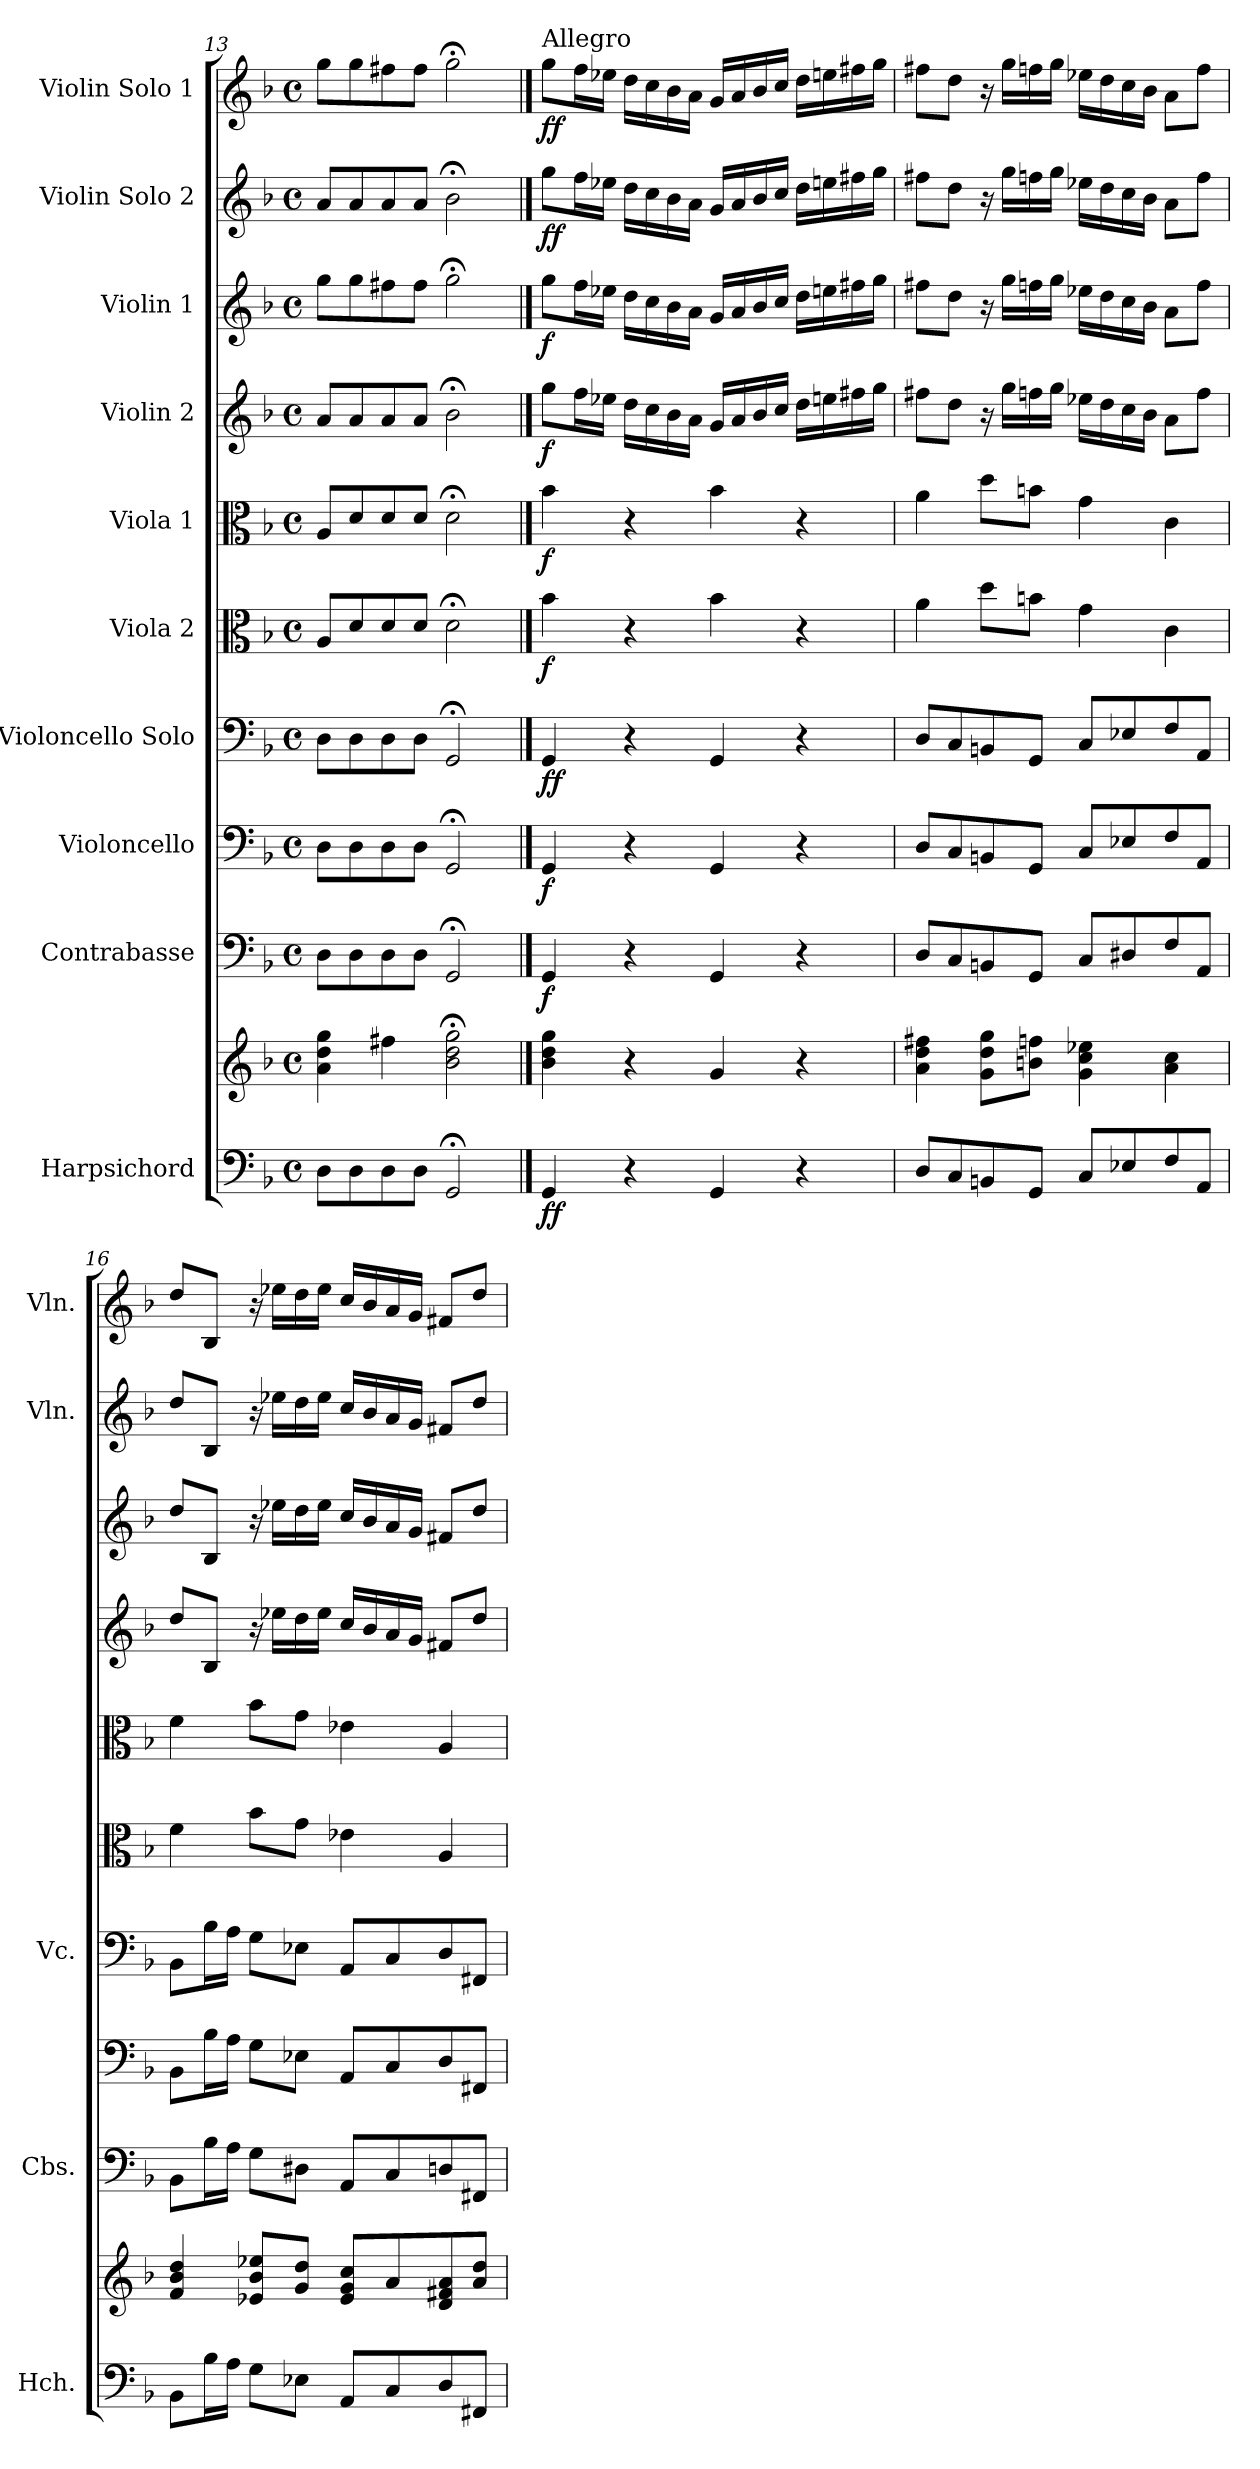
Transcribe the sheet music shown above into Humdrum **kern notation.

**kern	**kern	**dynam	**kern	**dynam	**kern	**dynam	**kern	**dynam	**kern	**dynam	**kern	**dynam	**kern	**dynam	**kern	**dynam	**kern	**dynam	**kern	**dynam
*part10	*part10	*part10	*part9	*part9	*part8	*part8	*part7	*part7	*part6	*part6	*part5	*part5	*part4	*part4	*part3	*part3	*part2	*part2	*part1	*part1
*staff11	*staff10	*staff10/11	*staff9	*staff9	*staff8	*staff8	*staff7	*staff7	*staff6	*staff6	*staff5	*staff5	*staff4	*staff4	*staff3	*staff3	*staff2	*staff2	*staff1	*staff1
*I"Harpsichord	*	*	*I"Contrabasse	*	*I"Violoncello	*	*I"Violoncello Solo	*	*I"Viola 2	*	*I"Viola 1	*	*I"Violin 2	*	*I"Violin 1	*	*I"Violin Solo 2	*	*I"Violin Solo 1	*
*I'Hch.	*	*	*I'Cbs.	*	*	*	*I'Vc.	*	*	*	*	*	*	*	*	*	*I'Vln.	*	*I'Vln.	*
*clefF4	*clefG2	*	*clefF4	*	*clefF4	*	*clefF4	*	*clefC3	*	*clefC3	*	*clefG2	*	*clefG2	*	*clefG2	*	*clefG2	*
*	*	*	*ITrd7c12	*	*	*	*	*	*	*	*	*	*	*	*	*	*	*	*	*
*k[b-]	*k[b-]	*	*k[b-]	*	*k[b-]	*	*k[b-]	*	*k[b-]	*	*k[b-]	*	*k[b-]	*	*k[b-]	*	*k[b-]	*	*k[b-]	*
*M4/4	*M4/4	*	*M4/4	*	*M4/4	*	*M4/4	*	*M4/4	*	*M4/4	*	*M4/4	*	*M4/4	*	*M4/4	*	*M4/4	*
*met(c)	*met(c)	*	*met(c)	*	*met(c)	*	*met(c)	*	*met(c)	*	*met(c)	*	*met(c)	*	*met(c)	*	*met(c)	*	*met(c)	*
=13	=13	=13	=13	=13	=13	=13	=13	=13	=13	=13	=13	=13	=13	=13	=13	=13	=13	=13	=13	=13
8D\L	4a\ 4dd\ 4gg\	.	8DD\L	.	8D\L	.	8D\L	.	8A/L	.	8A/L	.	8a/L	.	8gg\L	.	8a/L	.	8gg\L	.
8D\	.	.	8DD\	.	8D\	.	8D\	.	8d/	.	8d/	.	8a/	.	8gg\	.	8a/	.	8gg\	.
8D\	4ff#X\	.	8DD\	.	8D\	.	8D\	.	8d/	.	8d/	.	8a/	.	8ff#X\	.	8a/	.	8ff#X\	.
8D\J	.	.	8DD\J	.	8D\J	.	8D\J	.	8d/J	.	8d/J	.	8a/J	.	8ff#\J	.	8a/J	.	8ff#\J	.
2GG;</	2b-\;< 2dd\;< 2gg\;<	.	2GGG;</	.	2GG;</	.	2GG;</	.	2d;<\	.	2d;<\	.	2b-;<\	.	2gg;<\	.	2b-;<\	.	2gg;<\	.
!!LO:PB:g=z
==14	==14	==14	==14	==14	==14	==14	==14	==14	==14	==14	==14	==14	==14	==14	==14	==14	==14	==14	==14	==14
*	*	*	*	*	*	*	*	*	*	*	*	*	*	*	*	*	*	*	*MM112	*
!	!	!	!	!	!	!	!	!	!	!	!	!	!	!	!	!	!	!	!LO:TX:t=Allegro	!
!	!	!LO:DY:b=2	!	!	!	!	!	!	!	!	!	!	!	!	!	!	!	!	!	!
!	!	!LO:DY:n=1:b=2	!	!LO:DY:b	!	!LO:DY:b	!	!LO:DY:b	!	!	!	!	!	!	!	!	!	!	!	!
!	!	!	!	!	!	!	!	!LO:DY:n=1:b	!	!LO:DY:b	!	!LO:DY:b	!	!LO:DY:b	!	!LO:DY:b	!	!LO:DY:b	!	!
!	!	!	!	!	!	!	!	!	!	!	!	!	!	!	!	!	!	!LO:DY:n=1:b	!	!LO:DY:b
!	!	!	!	!	!	!	!	!	!	!	!	!	!	!	!	!	!	!	!	!LO:DY:n=1:b
4GG/	4b-\ 4dd\ 4gg\	f f	4GGG/	f	4GG/	f	4GG/	f f	4b-\	f	4b-\	f	8gg\L	f	8gg\L	f	8gg\L	f f	8gg\L	f f
.	.	.	.	.	.	.	.	.	.	.	.	.	16ff\L	.	16ff\L	.	16ff\L	.	16ff\L	.
.	.	.	.	.	.	.	.	.	.	.	.	.	16ee-X\JJ	.	16ee-X\JJ	.	16ee-X\JJ	.	16ee-X\JJ	.
4r	4r	.	4r	.	4r	.	4r	.	4r	.	4r	.	16dd\LL	.	16dd\LL	.	16dd\LL	.	16dd\LL	.
.	.	.	.	.	.	.	.	.	.	.	.	.	16cc\	.	16cc\	.	16cc\	.	16cc\	.
.	.	.	.	.	.	.	.	.	.	.	.	.	16b-\	.	16b-\	.	16b-\	.	16b-\	.
.	.	.	.	.	.	.	.	.	.	.	.	.	16a\JJ	.	16a\JJ	.	16a\JJ	.	16a\JJ	.
4GG/	4g/	.	4GGG/	.	4GG/	.	4GG/	.	4b-\	.	4b-\	.	16g/LL	.	16g/LL	.	16g/LL	.	16g/LL	.
.	.	.	.	.	.	.	.	.	.	.	.	.	16a/	.	16a/	.	16a/	.	16a/	.
.	.	.	.	.	.	.	.	.	.	.	.	.	16b-/	.	16b-/	.	16b-/	.	16b-/	.
.	.	.	.	.	.	.	.	.	.	.	.	.	16cc/JJ	.	16cc/JJ	.	16cc/JJ	.	16cc/JJ	.
4r	4r	.	4r	.	4r	.	4r	.	4r	.	4r	.	16dd\LL	.	16dd\LL	.	16dd\LL	.	16dd\LL	.
.	.	.	.	.	.	.	.	.	.	.	.	.	16een\	.	16een\	.	16een\	.	16een\	.
.	.	.	.	.	.	.	.	.	.	.	.	.	16ff#X\	.	16ff#X\	.	16ff#X\	.	16ff#X\	.
.	.	.	.	.	.	.	.	.	.	.	.	.	16gg\JJ	.	16gg\JJ	.	16gg\JJ	.	16gg\JJ	.
=15	=15	=15	=15	=15	=15	=15	=15	=15	=15	=15	=15	=15	=15	=15	=15	=15	=15	=15	=15	=15
8D/L	4a\ 4dd\ 4ff#X\	.	8DD/L	.	8D/L	.	8D/L	.	4a\	.	4a\	.	8ff#X\L	.	8ff#X\L	.	8ff#X\L	.	8ff#X\L	.
8C/	.	.	8CC/	.	8C/	.	8C/	.	.	.	.	.	8dd\J	.	8dd\J	.	8dd\J	.	8dd\J	.
8BBn/	8g\ 8dd\ 8gg\L	.	8BBBn/	.	8BBn/	.	8BBn/	.	8dd\L	.	8dd\L	.	16r	.	16r	.	16r	.	16r	.
.	.	.	.	.	.	.	.	.	.	.	.	.	16gg\LL	.	16gg\LL	.	16gg\LL	.	16gg\LL	.
8GG/J	8bn\ 8ffn\J	.	8GGG/J	.	8GG/J	.	8GG/J	.	8bn\J	.	8bn\J	.	16ffn\	.	16ffn\	.	16ffn\	.	16ffn\	.
.	.	.	.	.	.	.	.	.	.	.	.	.	16gg\JJ	.	16gg\JJ	.	16gg\JJ	.	16gg\JJ	.
8C/L	4g\ 4cc\ 4ee-X\	.	8CC/L	.	8C/L	.	8C/L	.	4g\	.	4g\	.	16ee-X\LL	.	16ee-X\LL	.	16ee-X\LL	.	16ee-X\LL	.
.	.	.	.	.	.	.	.	.	.	.	.	.	16dd\	.	16dd\	.	16dd\	.	16dd\	.
8E-X/	.	.	8DD#X/	.	8E-X/	.	8E-X/	.	.	.	.	.	16cc\	.	16cc\	.	16cc\	.	16cc\	.
.	.	.	.	.	.	.	.	.	.	.	.	.	16b-\JJ	.	16b-\JJ	.	16b-\JJ	.	16b-\JJ	.
8F/	4a\ 4cc\	.	8FF/	.	8F/	.	8F/	.	4c\	.	4c\	.	8a\L	.	8a\L	.	8a\L	.	8a\L	.
8AA/J	.	.	8AAA/J	.	8AA/J	.	8AA/J	.	.	.	.	.	8ff\J	.	8ff\J	.	8ff\J	.	8ff\J	.
=16	=16	=16	=16	=16	=16	=16	=16	=16	=16	=16	=16	=16	=16	=16	=16	=16	=16	=16	=16	=16
8BB-\L	4f/ 4b-/ 4dd/	.	8BBB-\L	.	8BB-\L	.	8BB-\L	.	4f\	.	4f\	.	8dd/L	.	8dd/L	.	8dd/L	.	8dd/L	.
16B-\L	.	.	16BB-\L	.	16B-\L	.	16B-\L	.	.	.	.	.	8B-/J	.	8B-/J	.	8B-/J	.	8B-/J	.
16A\JJ	.	.	16AA\JJ	.	16A\JJ	.	16A\JJ	.	.	.	.	.	.	.	.	.	.	.	.	.
8G\L	8e-X/ 8b-/ 8ee-X/L	.	8GG\L	.	8G\L	.	8G\L	.	8b-\L	.	8b-\L	.	16r	.	16r	.	16r	.	16r	.
.	.	.	.	.	.	.	.	.	.	.	.	.	16ee-X\LL	.	16ee-X\LL	.	16ee-X\LL	.	16ee-X\LL	.
8E-X\J	8g/ 8dd/J	.	8DD#X\J	.	8E-X\J	.	8E-X\J	.	8g\J	.	8g\J	.	16dd\	.	16dd\	.	16dd\	.	16dd\	.
.	.	.	.	.	.	.	.	.	.	.	.	.	16ee-\JJ	.	16ee-\JJ	.	16ee-\JJ	.	16ee-\JJ	.
8AA/L	8e-/ 8g/ 8cc/L	.	8AAA/L	.	8AA/L	.	8AA/L	.	4e-X\	.	4e-X\	.	16cc/LL	.	16cc/LL	.	16cc/LL	.	16cc/LL	.
.	.	.	.	.	.	.	.	.	.	.	.	.	16b-/	.	16b-/	.	16b-/	.	16b-/	.
8C/	8a/	.	8CC/	.	8C/	.	8C/	.	.	.	.	.	16a/	.	16a/	.	16a/	.	16a/	.
.	.	.	.	.	.	.	.	.	.	.	.	.	16g/JJ	.	16g/JJ	.	16g/JJ	.	16g/JJ	.
8D/	8d/ 8f#X/ 8a/	.	8DDn/	.	8D/	.	8D/	.	4A/	.	4A/	.	8f#X/L	.	8f#X/L	.	8f#X/L	.	8f#X/L	.
8FF#X/J	8a/ 8dd/J	.	8FFF#X/J	.	8FF#X/J	.	8FF#X/J	.	.	.	.	.	8dd/J	.	8dd/J	.	8dd/J	.	8dd/J	.
=	=	=	=	=	=	=	=	=	=	=	=	=	=	=	=	=	=	=	=	=
*-	*-	*-	*-	*-	*-	*-	*-	*-	*-	*-	*-	*-	*-	*-	*-	*-	*-	*-	*-	*-
